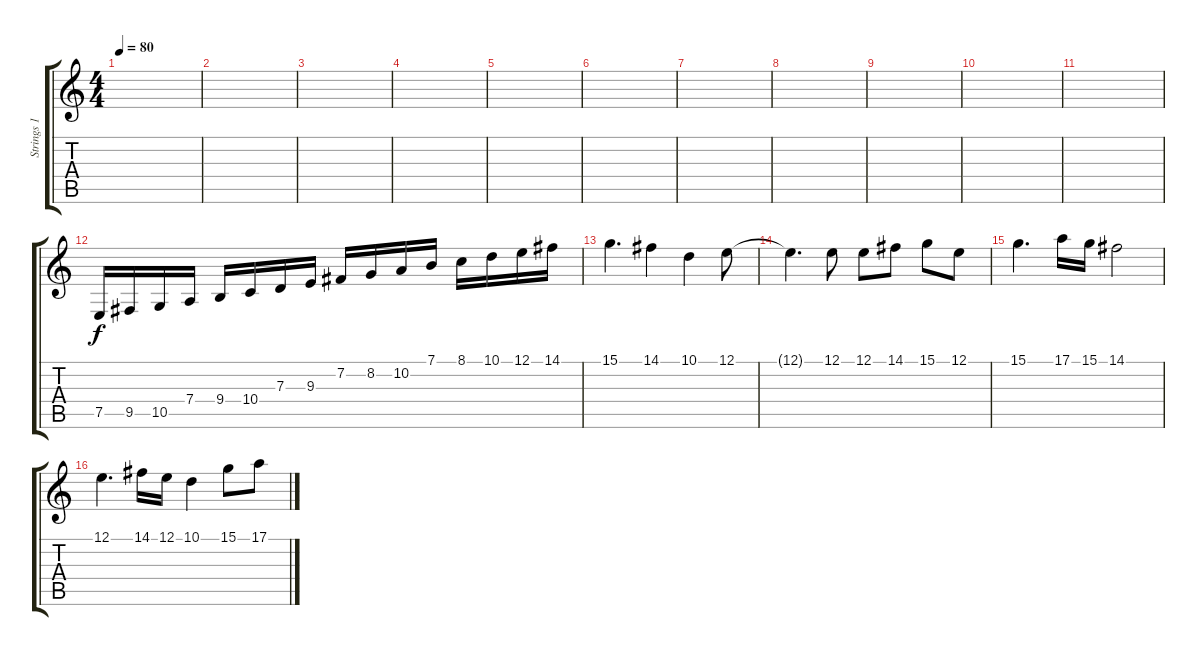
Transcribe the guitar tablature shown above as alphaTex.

\track ("Strings 1" "Strings 1") {instrument stringensemble1}
\staff {score tabs}
\tuning (E4 B3 G3 D3 A2 E2) {hide}
\ts (4 4)
\tempo 80
\clef g2
\ks c
|
|
|
|
|
|
|
|
|
|
|
7.5.16{volume 16} 9.5.16 10.5.16 7.4.16 9.4.16 10.4.16 7.3.16 9.3.16 7.2.16 8.2.16 10.2.16 7.1.16 8.1.16 10.1.16 12.1.16 14.1.16 |
15.1.4{d} 14.1.4 10.1.4 12.1.8 |
12.1{t}.4{d} 12.1.8 12.1.8 14.1.8 15.1.8 12.1.8 |
15.1.4{d} 17.1.16 15.1.16 14.1.2 |
12.1.4{d} 14.1.16 12.1.16 10.1.4 15.1.8 17.1.8
